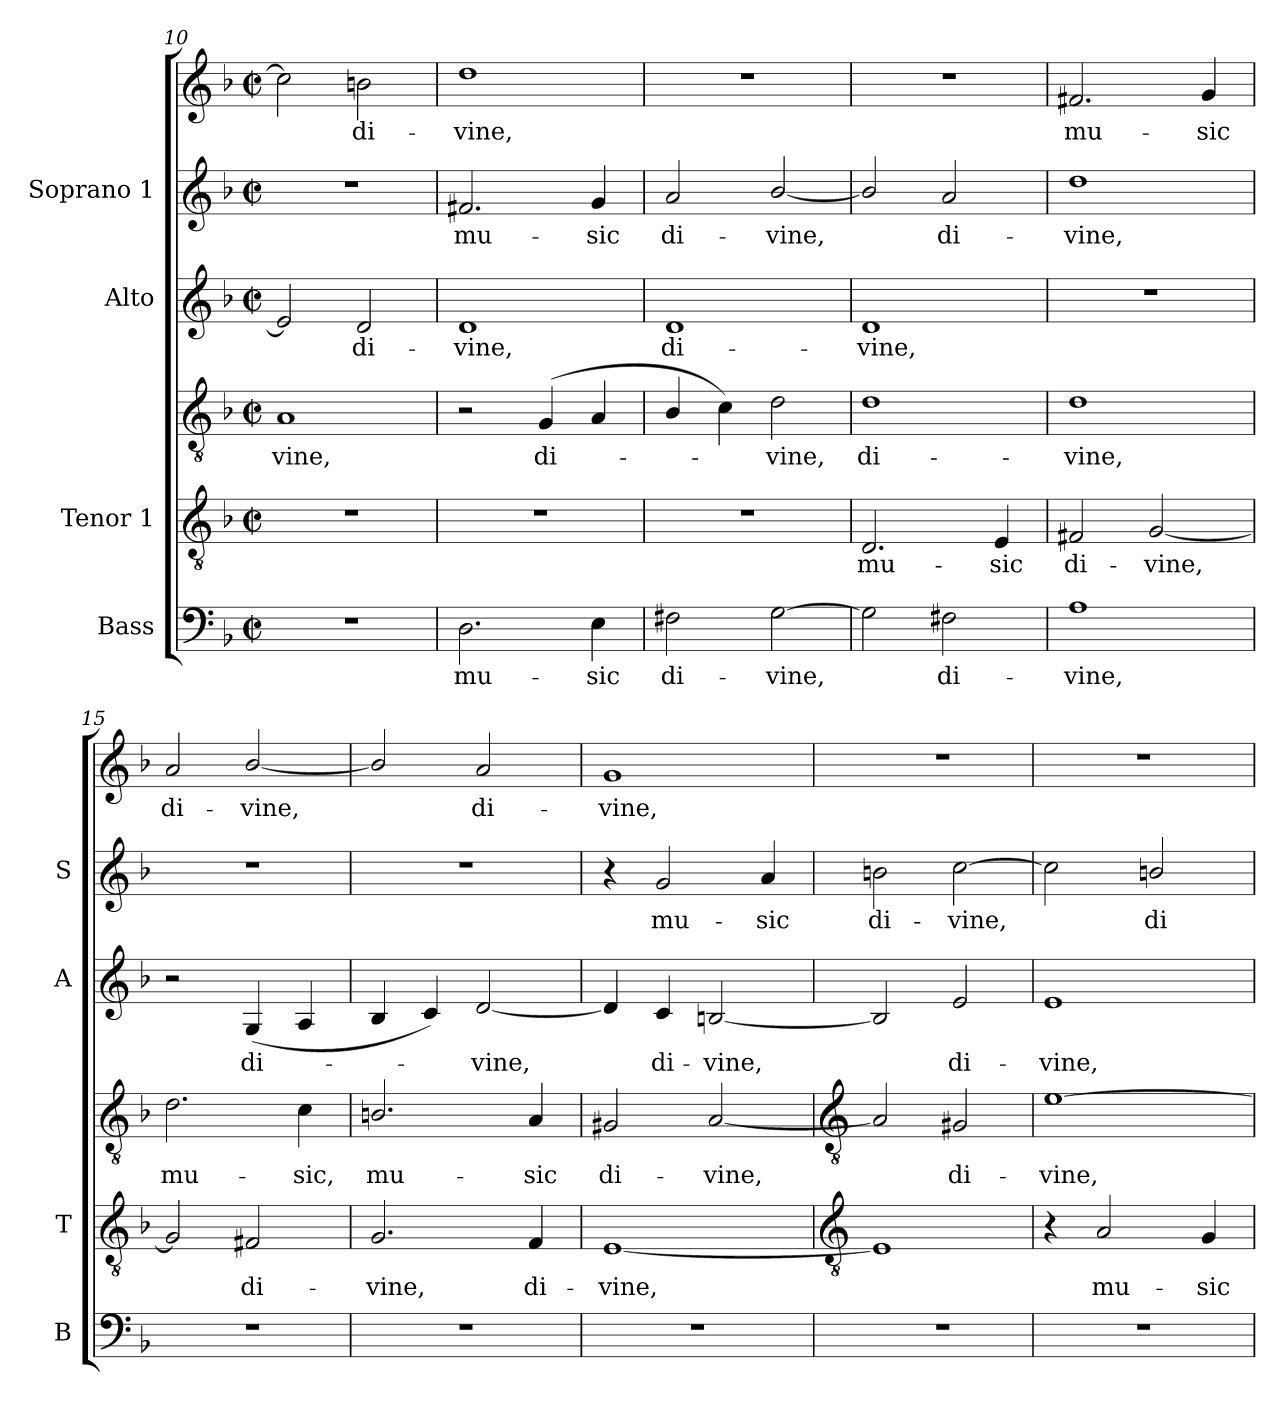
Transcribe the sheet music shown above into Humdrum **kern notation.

**kern	**text	**kern	**text	**kern	**text	**kern	**text	**kern	**text	**kern	**text
*part4	*part4	*part3	*part3	*part3	*part3	*part2	*part2	*part1	*part1	*part1	*part1
*staff6	*staff6	*staff5	*staff5	*staff4	*staff4	*staff3	*staff3	*staff2	*staff2	*staff1	*staff1
*I"Bass	*	*I"Tenor 1	*	*	*	*I"Alto	*	*I"Soprano 1	*	*	*
*I'B	*	*I'T	*	*	*	*I'A	*	*I'S	*	*	*
!!LO:LB:g=z
*clefF4	*	*clefGv2	*	*clefGv2	*	*clefG2	*	*clefG2	*	*clefG2	*
*k[b-]	*	*k[b-]	*	*k[b-]	*	*k[b-]	*	*k[b-]	*	*k[b-]	*
*F:	*	*F:	*	*F:	*	*F:	*	*F:	*	*F:	*
*M2/2	*	*M2/2	*	*M2/2	*	*M2/2	*	*M2/2	*	*M2/2	*
*met(c|)	*	*met(c|)	*	*met(c|)	*	*met(c|)	*	*met(c|)	*	*met(c|)	*
=10	=10	=10	=10	=10	=10	=10	=10	=10	=10	=10	=10
!	!	!	!	!	!LO:LY:b	!	!	!	!	!	!
1r	.	1r	.	1A	vine,	2e-]	.	1r	.	2cc]	.
!	!	!	!	!	!	!	!LO:LY:b	!	!	!	!LO:LY:b
.	.	.	.	.	.	2d	di-	.	.	2bn	di-
=11	=11	=11	=11	=11	=11	=11	=11	=11	=11	=11	=11
!	!LO:LY:b	!	!	!	!	!	!LO:LY:b	!	!LO:LY:b	!	!LO:LY:b
2.D	mu-	1r	.	2r	.	1d	-vine,	2.f#X	mu-	1dd	-vine,
!	!	!	!	!	!LO:LY:b	!	!	!	!	!	!
.	.	.	.	(<4G	di-	.	.	.	.	.	.
!	!LO:LY:b	!	!	!	!	!	!	!	!LO:LY:b	!	!
4E	-sic	.	.	4A	.	.	.	4g	-sic	.	.
=12	=12	=12	=12	=12	=12	=12	=12	=12	=12	=12	=12
!	!LO:LY:b	!	!	!	!	!	!LO:LY:b	!	!LO:LY:b	!	!
2F#X	di-	1r	.	4B-/	.	1d	di-	2a	di-	1r	.
.	.	.	.	4c)	.	.	.	.	.	.	.
!	!LO:LY:b	!	!	!	!LO:LY:b	!	!	!	!LO:LY:b	!	!
[2G	-vine,	.	.	2d	vine,	.	.	[2b-/	-vine,	.	.
=13	=13	=13	=13	=13	=13	=13	=13	=13	=13	=13	=13
!	!	!	!LO:LY:b	!	!LO:LY:b	!	!LO:LY:b	!	!	!	!
2G]	.	2.D	-mu-	1d	di-	1d	-vine,	2b-/]	.	1r	.
!	!LO:LY:b	!	!	!	!	!	!	!	!LO:LY:b	!	!
2F#X	di-	.	.	.	.	.	.	2a	di-	.	.
!	!	!	!LO:LY:b	!	!	!	!	!	!	!	!
.	.	4E	-sic	.	.	.	.	.	.	.	.
=14	=14	=14	=14	=14	=14	=14	=14	=14	=14	=14	=14
!	!LO:LY:b	!	!LO:LY:b	!	!LO:LY:b	!	!	!	!LO:LY:b	!	!LO:LY:b
1A	-vine,	2F#X	di-	1d	vine,	1r	.	1dd	vine,	2.f#X	-mu-
!	!	!	!LO:LY:b	!	!	!	!	!	!	!	!
.	.	[2G	-vine,	.	.	.	.	.	.	.	.
!	!	!	!	!	!	!	!	!	!	!	!LO:LY:b
.	.	.	.	.	.	.	.	.	.	4g	-sic
=15	=15	=15	=15	=15	=15	=15	=15	=15	=15	=15	=15
!	!	!	!	!	!LO:LY:b	!	!	!	!	!	!LO:LY:b
1r	.	2G]	.	2.d	mu-	2r	.	1r	.	2a	di-
!	!	!	!LO:LY:b	!	!	!	!LO:LY:b	!	!	!	!LO:LY:b
.	.	2F#X	di-	.	.	(<4G	di-	.	.	[2b-/	-vine,
!	!	!	!	!	!LO:LY:b	!	!	!	!	!	!
.	.	.	.	4c	-sic,	4A	.	.	.	.	.
=16	=16	=16	=16	=16	=16	=16	=16	=16	=16	=16	=16
!	!	!	!LO:LY:b	!	!LO:LY:b	!	!	!	!	!	!
1r	.	2.G	vine,	2.Bn/	-mu-	4B-	.	1r	.	2b-/]	.
.	.	.	.	.	.	4c)	.	.	.	.	.
!	!	!	!	!	!	!	!LO:LY:b	!	!	!	!LO:LY:b
.	.	.	.	.	.	[2d	vine,	.	.	2a	di-
!	!	!	!LO:LY:b	!	!LO:LY:b	!	!	!	!	!	!
.	.	4F	di-	4A	-sic	.	.	.	.	.	.
=17	=17	=17	=17	=17	=17	=17	=17	=17	=17	=17	=17
!	!	!	!LO:LY:b	!	!LO:LY:b	!	!	!	!	!	!LO:LY:b
1r	.	[1E	vine,	2G#X	-di-	4d]	.	4r	.	1g	-vine,
!	!	!	!	!	!	!	!LO:LY:b	!	!LO:LY:b	!	!
.	.	.	.	.	.	4c	di-	2g	mu-	.	.
!	!	!	!	!	!LO:LY:b	!	!LO:LY:b	!	!	!	!
.	.	.	.	[2A	-vine,	[2Bn	-vine,	.	.	.	.
!	!	!	!	!	!	!	!	!	!LO:LY:b	!	!
.	.	.	.	.	.	.	.	4a	-sic	.	.
!!LO:LB:g=z
=18	=18	=18	=18	=18	=18	=18	=18	=18	=18	=18	=18
*	*	*clefGv2	*	*clefGv2	*	*	*	*	*	*	*
!	!	!	!	!	!	!	!	!	!LO:LY:b	!	!
1r	.	1E]	.	2A]	.	2B]	.	2bn	di-	1r	.
!	!	!	!	!	!LO:LY:b	!	!LO:LY:b	!	!LO:LY:b	!	!
.	.	.	.	2G#X	di-	2e	di-	[2cc	-vine,	.	.
!!LO:LB:g=z
=19	=19	=19	=19	=19	=19	=19	=19	=19	=19	=19	=19
!	!	!	!	!	!LO:LY:b	!	!LO:LY:b	!	!	!	!
1r	.	4r	.	[1e	-vine,	1e	-vine,	2cc]	.	1r	.
!	!	!	!LO:LY:b	!	!	!	!	!	!	!	!
.	.	2A	mu-	.	.	.	.	.	.	.	.
!	!	!	!	!	!	!	!	!	!LO:LY:b	!	!
.	.	.	.	.	.	.	.	2bn/	di-	.	.
!	!	!	!LO:LY:b	!	!	!	!	!	!	!	!
.	.	4G	-sic	.	.	.	.	.	.	.	.
=	=	=	=	=	=	=	=	=	=	=	=
*-	*-	*-	*-	*-	*-	*-	*-	*-	*-	*-	*-
